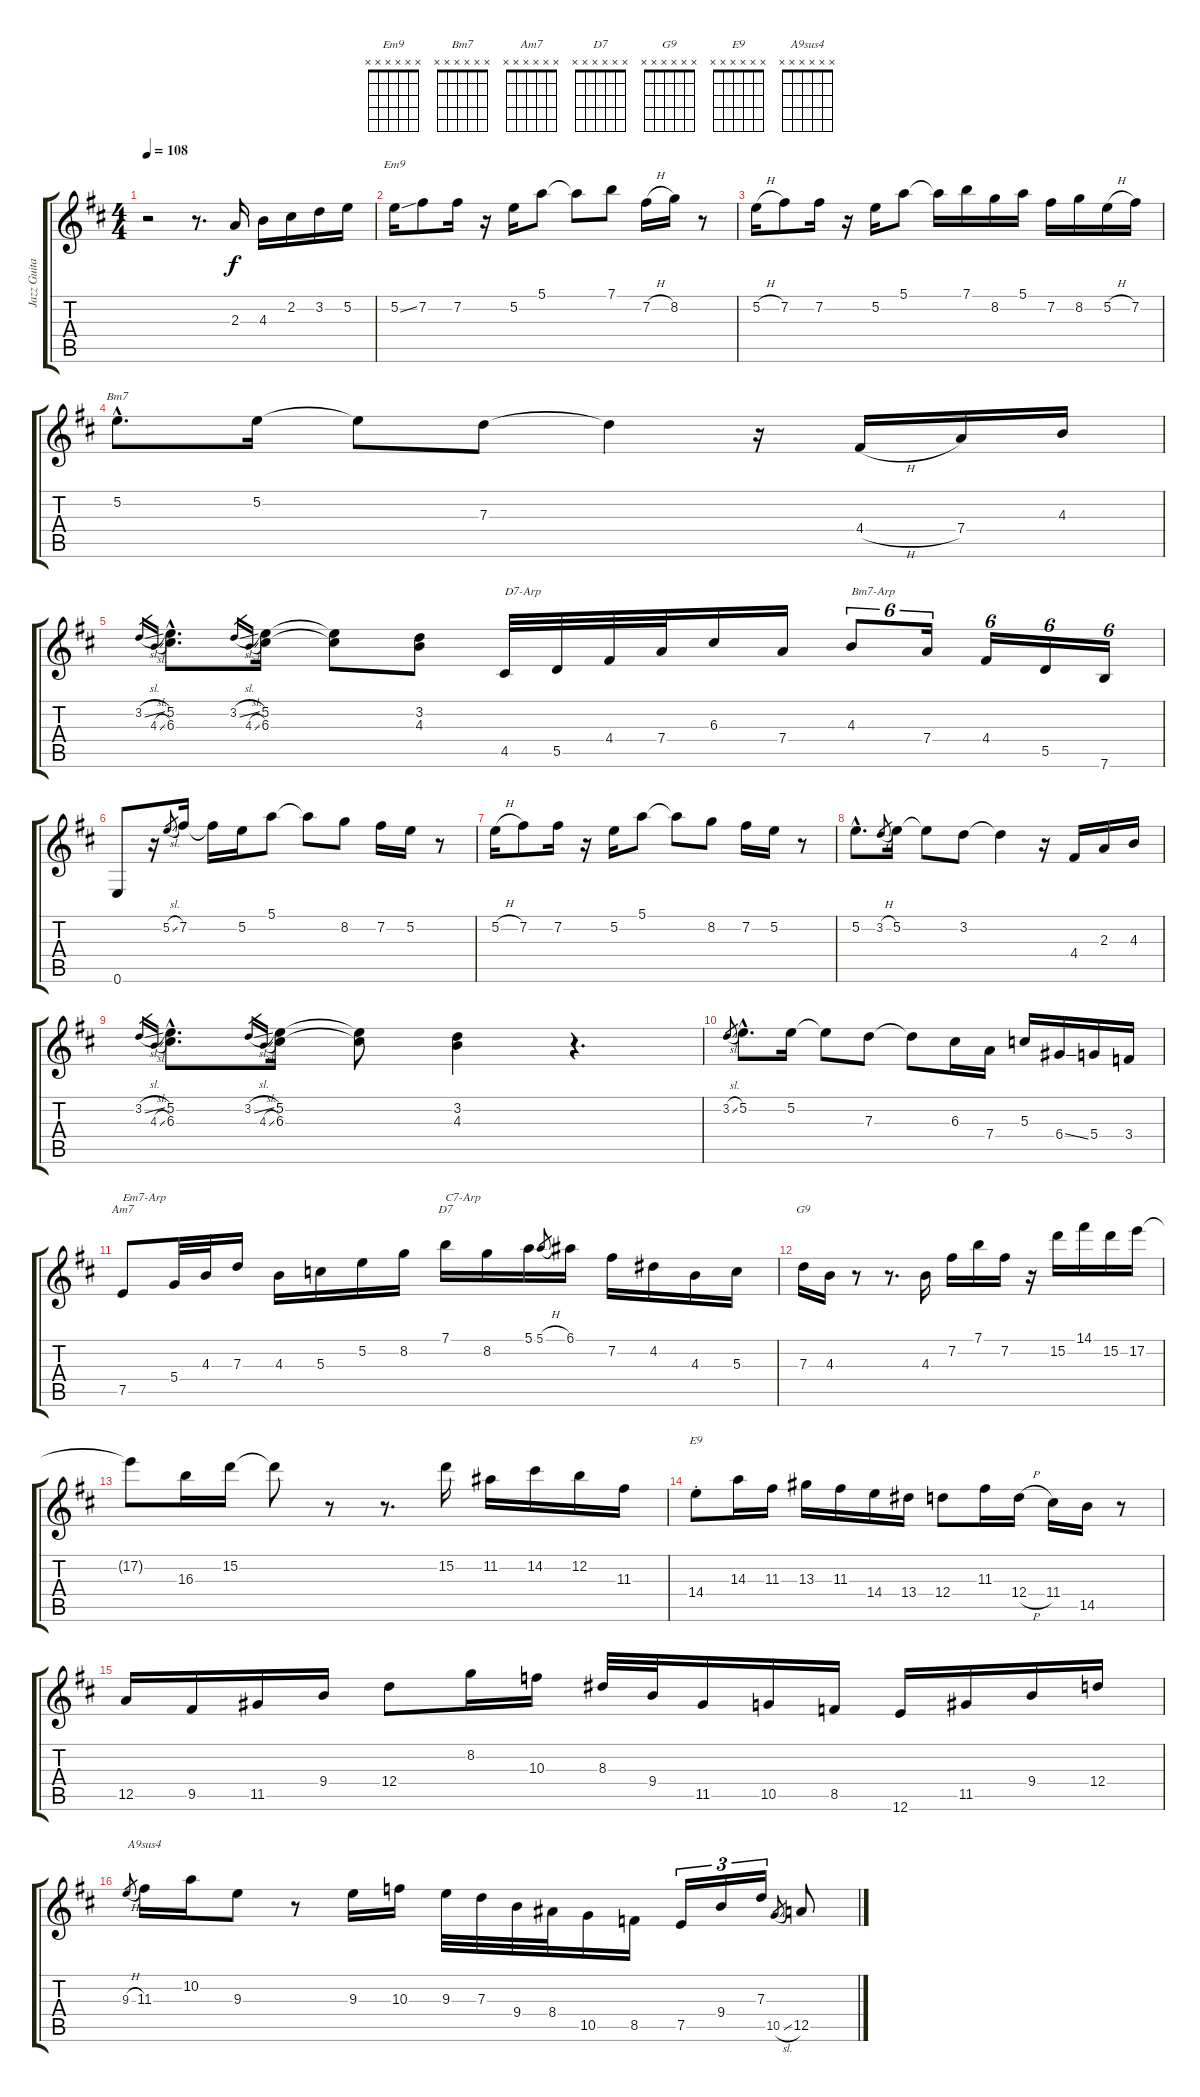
\track ("Jazz Guitar" "Jazz Guita") {instrument electricguitarjazz}
\staff {score tabs}
\tuning (E4 B3 G3 D3 A2 E2) {hide}
\chord ("Em9" x x x x x x) {firstfret 0}
\chord ("Bm7" x x x x x x) {firstfret 0}
\chord ("Am7" x x x x x x) {firstfret 0}
\chord ("D7" x x x x x x) {firstfret 0}
\chord ("G9" x x x x x x) {firstfret 0}
\chord ("E9" x x x x x x) {firstfret 0}
\chord ("A9sus4" x x x x x x) {firstfret 0}
\ts (4 4)
\tempo 108
\clef g2
\ks d
r.2{dy f instrument electricguitarjazz} r.8{d} 2.3.16 4.3.16 2.2.16 3.2.16 5.2.16 |
5.2{ss}.16{ch "Em9"} 7.2.8 7.2.16 r.16 5.2.16 5.1.8 5.1{t}.8 7.1.8 7.2{h}.16 8.2.16 r.8 |
5.2{h}.16 7.2.8 7.2.16 r.16 5.2.16 5.1.8 5.1{t}.16 7.1.16 8.2.16 5.1.16 7.2.16 8.2.16 5.2{h}.16 7.2.16 |
5.2{hac}.8{d ch "Bm7"} 5.2.16 5.2{t}.8 7.3.8 7.3{t}.4 r.16 4.4{h}.16 7.4.16 4.3.16 |
3.2{sl}.16{gr} 4.3{sl}.16{gr} (5.2{hac} 6.3{hac}).8{d} 3.2{sl}.16{gr} 4.3{sl}.16{gr} (5.2 6.3).16 (5.2{t} 6.3{t}).8 (3.2 4.3).8 4.5.32{txt "D7-Arp"} 5.5.32 4.4.32 7.4.32 6.3.16 7.4.16 4.3.8{tu (6 4) txt "Bm7-Arp"} 7.4.16{tu (6 4)} 4.4.16{tu (6 4)} 5.5.16{tu (6 4)} 7.6.16{tu (6 4)} |
0.6.8 r.16 5.2{sl}.8{gr} 7.2.16 7.2{t}.16 5.2.16 5.1.8 5.1{t}.8 8.2.8 7.2.16 5.2.16 r.8 |
5.2{h}.16 7.2.8 7.2.16 r.16 5.2.16 5.1.8 5.1{t}.8 8.2.8 7.2.16 5.2.16 r.8 |
5.2{hac}.8{d} 3.2{h}.8{gr} 5.2.16 5.2{t}.8 3.2.8 3.2{t}.4 r.16 4.4.16 2.3.16 4.3.16 |
3.2{sl}.16{gr} 4.3{sl}.16{gr} (5.2{hac} 6.3{hac}).8{d} 3.2{sl}.16{gr} 4.3{sl}.16{gr} (5.2 6.3).16 (5.2{t} 6.3{t}).8 (3.2 4.3).4 r.4{d} |
3.2{sl}.8{gr} 5.2{hac}.8{d} 5.2.16 5.2{t}.8 7.3.8 7.3{t}.8 6.3.16 7.4.16 5.3.16 6.4{ss}.16 5.4.16 3.4.16 |
7.5.8{ch "Am7" txt "Em7-Arp"} 5.4.32 4.3.32 7.3.16 4.3.16 5.3.16 5.2.16 8.2.16 7.1.16{ch "D7" txt "C7-Arp"} 8.2.16 5.1.16 5.1{h}.8{gr} 6.1.16 7.2.16 4.2.16 4.3.16 5.3.16 |
7.3.16{ch "G9"} 4.3.16 r.8 r.8{d} 4.3.16 7.2.16 7.1.16 7.2.16 r.16 15.2.16 14.1.16 15.2.16 17.2.16 |
17.2{t}.8 16.3.16 15.2.16 15.2{t}.8 r.8 r.8{d} 15.2.16 11.2.16 14.2.16 12.2.16 11.3.16 |
14.4{st}.8{ch "E9"} 14.3.16 11.3.16 13.3.16 11.3.16 14.4.16 13.4.16 12.4.8 11.3.16 12.4{h}.16 11.4.16 14.5.16 r.8 |
12.5.16 9.5.16 11.5.16 9.4.16 12.4.8 8.2.16 10.3.16 8.3.32 9.4.32 11.5.16 10.5.16 8.5.16 12.6.16 11.5.16 9.4.16 12.4.16 |
9.3{h}.8{gr} 11.3.16{ch "A9sus4"} 10.2.16 9.3.8 r.8 9.3.16 10.3.16 9.3.32 7.3.32 9.4.32 8.4.32 10.5.16 8.5.16 7.5.16{tu (3 2)} 9.4.16{tu (3 2)} 7.3.16{tu (3 2)} 10.5{sl}.8{gr} 12.5.8
